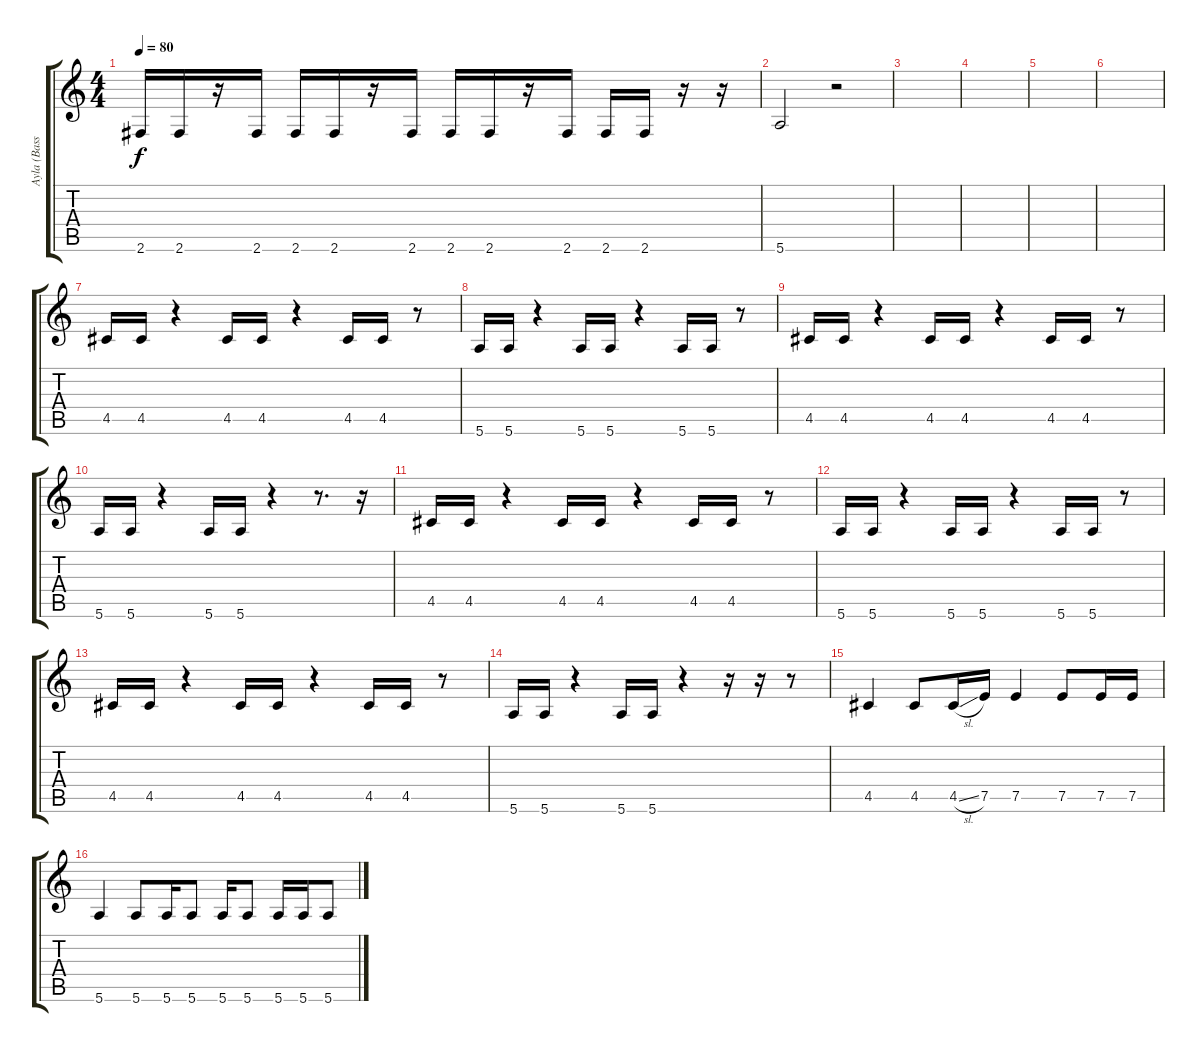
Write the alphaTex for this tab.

\track ("Ayla (Bass)" "Ayla (Bass") {instrument electricbasspick}
\staff {score tabs}
\tuning (E4 B3 G3 D3 A2 E2) {hide}
\ts (4 4)
\tempo 80
\clef g2
\ks c
2.6.16{dy f} 2.6.16 r.16 2.6.16 2.6.16 2.6.16 r.16 2.6.16 2.6.16 2.6.16 r.16 2.6.16 2.6.16 2.6.16 r.16 r.16 |
5.6.2 r.2 |
|
|
|
|
4.5.16 4.5.16 r.4 4.5.16 4.5.16 r.4 4.5.16 4.5.16 r.8 |
5.6.16 5.6.16 r.4 5.6.16 5.6.16 r.4 5.6.16 5.6.16 r.8 |
4.5.16 4.5.16 r.4 4.5.16 4.5.16 r.4 4.5.16 4.5.16 r.8 |
5.6.16 5.6.16 r.4 5.6.16 5.6.16 r.4 r.8{d} r.16 |
4.5.16 4.5.16 r.4 4.5.16 4.5.16 r.4 4.5.16 4.5.16 r.8 |
5.6.16 5.6.16 r.4 5.6.16 5.6.16 r.4 5.6.16 5.6.16 r.8 |
4.5.16 4.5.16 r.4 4.5.16 4.5.16 r.4 4.5.16 4.5.16 r.8 |
5.6.16 5.6.16 r.4 5.6.16 5.6.16 r.4 r.16 r.16 r.8 |
4.5.4 4.5.8 4.5{sl}.16 7.5.16 7.5.4 7.5.8 7.5.16 7.5.16 |
5.6.4 5.6.8 5.6.16 5.6.8 5.6.16 5.6.8 5.6.16 5.6.16 5.6.8
